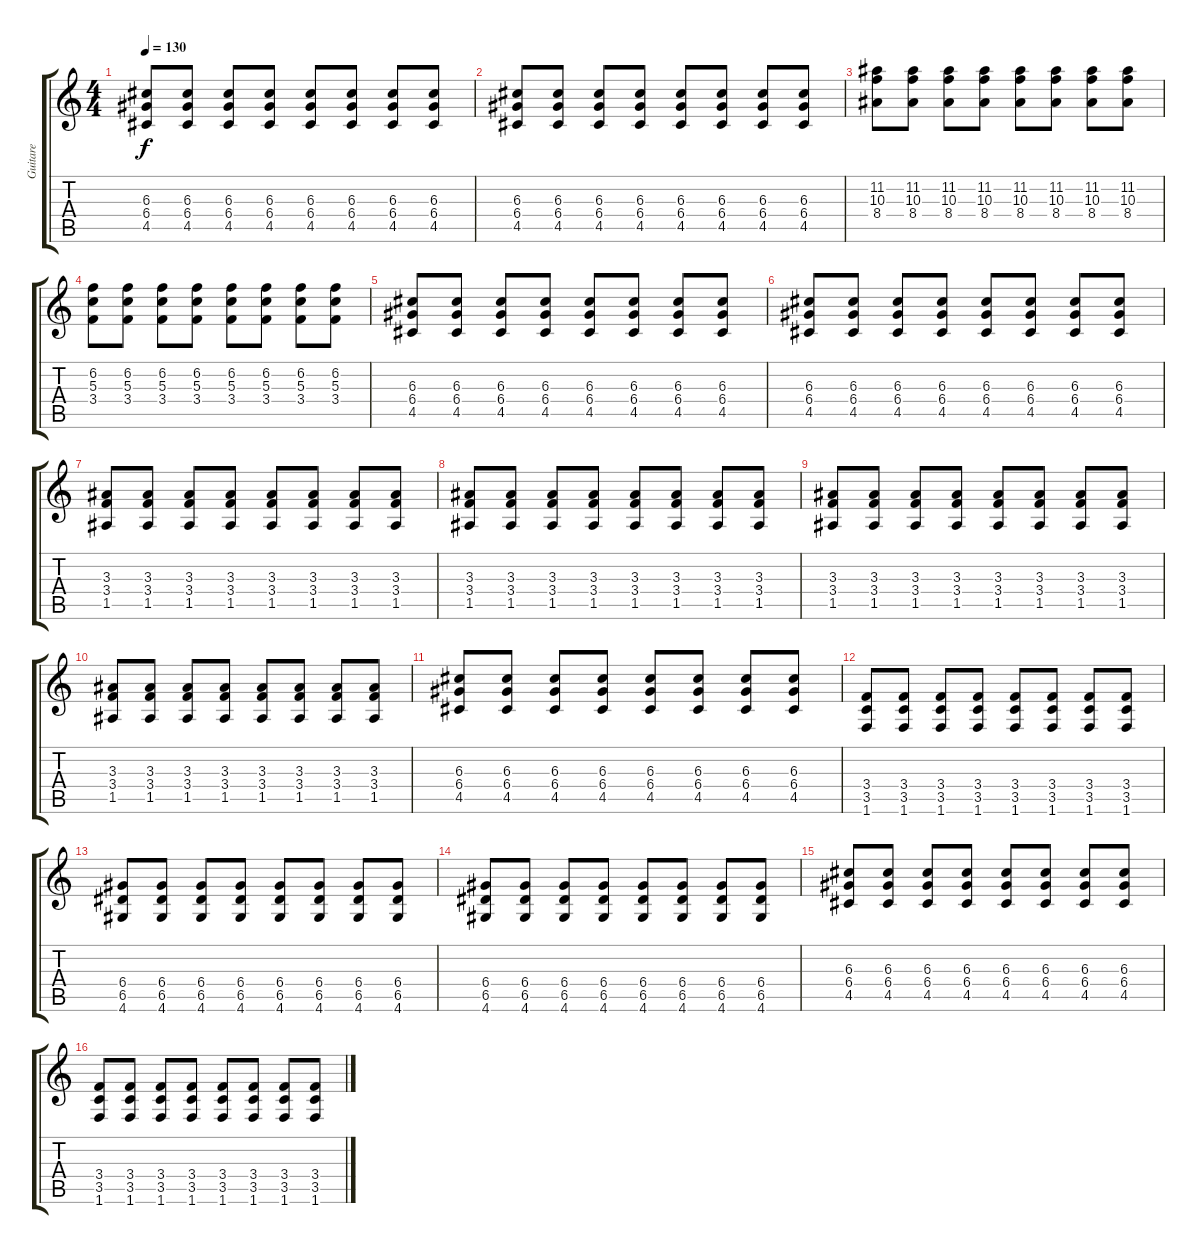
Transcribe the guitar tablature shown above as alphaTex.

\track ("Guitare" "Guitare") {instrument overdrivenguitar}
\staff {score tabs}
\tuning (E4 B3 G3 D3 A2 E2) {hide}
\ts (4 4)
\tempo 130
\clef g2
\ks c
(6.3 6.4 4.5).8{dy f} (6.3 6.4 4.5).8 (6.3 6.4 4.5).8 (6.3 6.4 4.5).8 (6.3 6.4 4.5).8 (6.3 6.4 4.5).8 (6.3 6.4 4.5).8 (6.3 6.4 4.5).8 |
(6.3 6.4 4.5).8 (6.3 6.4 4.5).8 (6.3 6.4 4.5).8 (6.3 6.4 4.5).8 (6.3 6.4 4.5).8 (6.3 6.4 4.5).8 (6.3 6.4 4.5).8 (6.3 6.4 4.5).8 |
(11.2 10.3 8.4).8 (11.2 10.3 8.4).8 (11.2 10.3 8.4).8 (11.2 10.3 8.4).8 (11.2 10.3 8.4).8 (11.2 10.3 8.4).8 (11.2 10.3 8.4).8 (11.2 10.3 8.4).8 |
(6.2 5.3 3.4).8 (6.2 5.3 3.4).8 (6.2 5.3 3.4).8 (6.2 5.3 3.4).8 (6.2 5.3 3.4).8 (6.2 5.3 3.4).8 (6.2 5.3 3.4).8 (6.2 5.3 3.4).8 |
(6.3 6.4 4.5).8 (6.3 6.4 4.5).8 (6.3 6.4 4.5).8 (6.3 6.4 4.5).8 (6.3 6.4 4.5).8 (6.3 6.4 4.5).8 (6.3 6.4 4.5).8 (6.3 6.4 4.5).8 |
(6.3 6.4 4.5).8 (6.3 6.4 4.5).8 (6.3 6.4 4.5).8 (6.3 6.4 4.5).8 (6.3 6.4 4.5).8 (6.3 6.4 4.5).8 (6.3 6.4 4.5).8 (6.3 6.4 4.5).8 |
(3.3 3.4 1.5).8 (3.3 3.4 1.5).8 (3.3 3.4 1.5).8 (3.3 3.4 1.5).8 (3.3 3.4 1.5).8 (3.3 3.4 1.5).8 (3.3 3.4 1.5).8 (3.3 3.4 1.5).8 |
(3.3 3.4 1.5).8 (3.3 3.4 1.5).8 (3.3 3.4 1.5).8 (3.3 3.4 1.5).8 (3.3 3.4 1.5).8 (3.3 3.4 1.5).8 (3.3 3.4 1.5).8 (3.3 3.4 1.5).8 |
(3.3 3.4 1.5).8 (3.3 3.4 1.5).8 (3.3 3.4 1.5).8 (3.3 3.4 1.5).8 (3.3 3.4 1.5).8 (3.3 3.4 1.5).8 (3.3 3.4 1.5).8 (3.3 3.4 1.5).8 |
(3.3 3.4 1.5).8 (3.3 3.4 1.5).8 (3.3 3.4 1.5).8 (3.3 3.4 1.5).8 (3.3 3.4 1.5).8 (3.3 3.4 1.5).8 (3.3 3.4 1.5).8 (3.3 3.4 1.5).8 |
(6.3 6.4 4.5).8 (6.3 6.4 4.5).8 (6.3 6.4 4.5).8 (6.3 6.4 4.5).8 (6.3 6.4 4.5).8 (6.3 6.4 4.5).8 (6.3 6.4 4.5).8 (6.3 6.4 4.5).8 |
(3.4 3.5 1.6).8 (3.4 3.5 1.6).8 (3.4 3.5 1.6).8 (3.4 3.5 1.6).8 (3.4 3.5 1.6).8 (3.4 3.5 1.6).8 (3.4 3.5 1.6).8 (3.4 3.5 1.6).8 |
(6.4 6.5 4.6).8 (6.4 6.5 4.6).8 (6.4 6.5 4.6).8 (6.4 6.5 4.6).8 (6.4 6.5 4.6).8 (6.4 6.5 4.6).8 (6.4 6.5 4.6).8 (6.4 6.5 4.6).8 |
(6.4 6.5 4.6).8 (6.4 6.5 4.6).8 (6.4 6.5 4.6).8 (6.4 6.5 4.6).8 (6.4 6.5 4.6).8 (6.4 6.5 4.6).8 (6.4 6.5 4.6).8 (6.4 6.5 4.6).8 |
(6.3 6.4 4.5).8 (6.3 6.4 4.5).8 (6.3 6.4 4.5).8 (6.3 6.4 4.5).8 (6.3 6.4 4.5).8 (6.3 6.4 4.5).8 (6.3 6.4 4.5).8 (6.3 6.4 4.5).8 |
(3.4 3.5 1.6).8 (3.4 3.5 1.6).8 (3.4 3.5 1.6).8 (3.4 3.5 1.6).8 (3.4 3.5 1.6).8 (3.4 3.5 1.6).8 (3.4 3.5 1.6).8 (3.4 3.5 1.6).8
